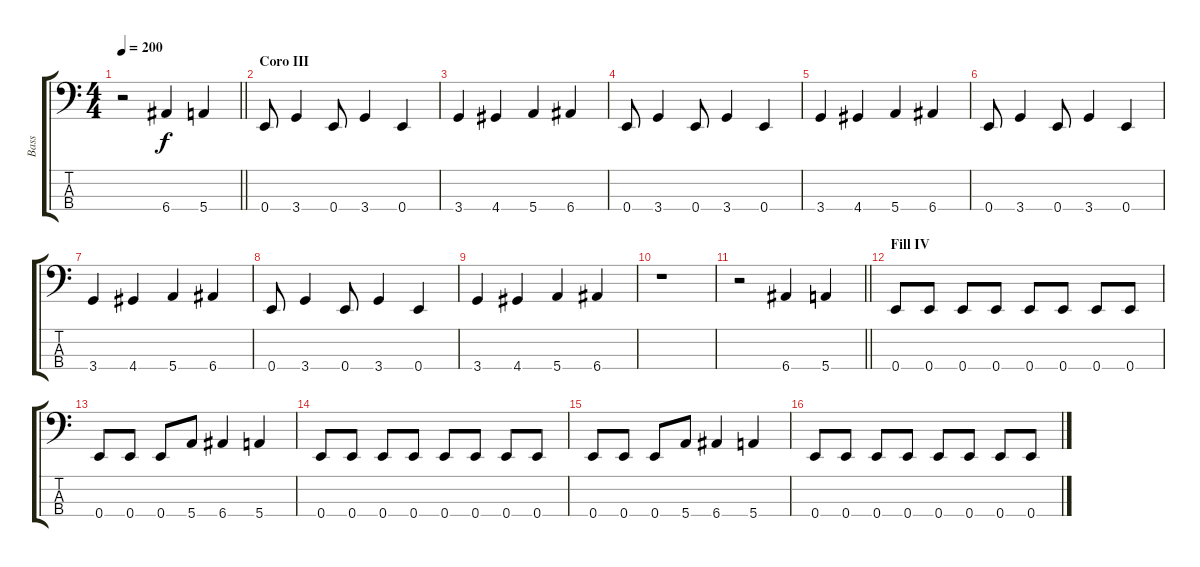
\track ("Bass" "Bass") {instrument electricbasspick}
\staff {score tabs}
\tuning (G2 D2 A1 E1) {hide}
\ts (4 4)
\tempo 200
\clef f4
\barLineRight lightlight
\ks c
r.2{dy f} 6.4.4 5.4.4 |
\section ("" "Coro III")
0.4.8 3.4.4 0.4.8 3.4.4 0.4.4 |
3.4.4 4.4.4 5.4.4 6.4.4 |
0.4.8 3.4.4 0.4.8 3.4.4 0.4.4 |
3.4.4 4.4.4 5.4.4 6.4.4 |
0.4.8 3.4.4 0.4.8 3.4.4 0.4.4 |
3.4.4 4.4.4 5.4.4 6.4.4 |
0.4.8 3.4.4 0.4.8 3.4.4 0.4.4 |
3.4.4 4.4.4 5.4.4 6.4.4 |
r.1 |
\barLineRight lightlight
r.2 6.4.4 5.4.4 |
\section ("" "Fill IV")
0.4.8 0.4.8 0.4.8 0.4.8 0.4.8 0.4.8 0.4.8 0.4.8 |
0.4.8 0.4.8 0.4.8 5.4.8 6.4.4 5.4.4 |
0.4.8 0.4.8 0.4.8 0.4.8 0.4.8 0.4.8 0.4.8 0.4.8 |
0.4.8 0.4.8 0.4.8 5.4.8 6.4.4 5.4.4 |
0.4.8 0.4.8 0.4.8 0.4.8 0.4.8 0.4.8 0.4.8 0.4.8
